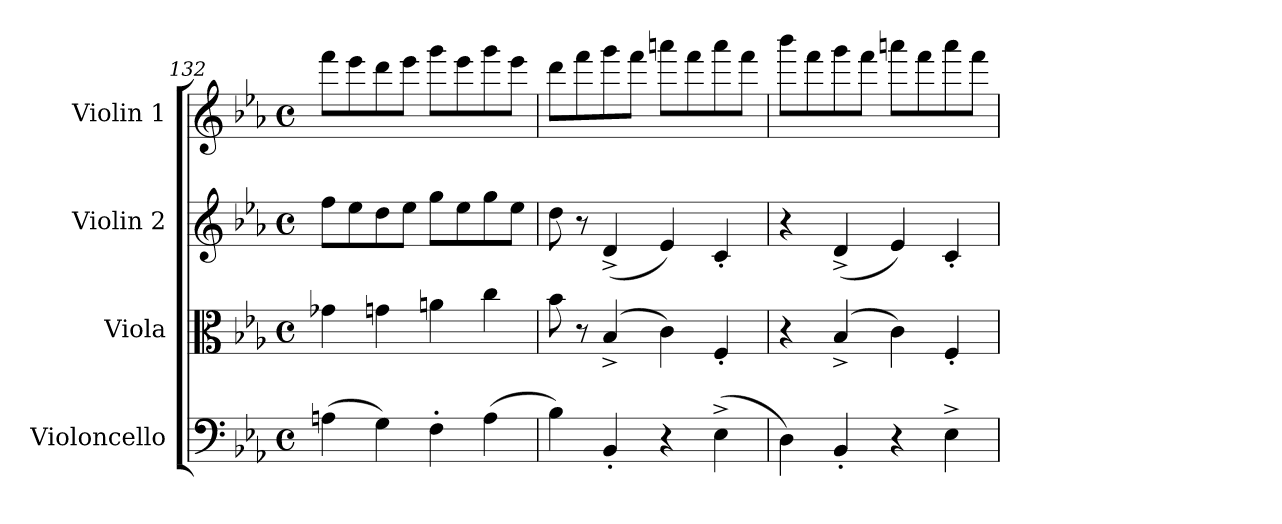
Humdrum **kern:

**kern	**kern	**kern	**kern
*part4	*part3	*part2	*part1
*staff4	*staff3	*staff2	*staff1
*I"Violoncello	*I"Viola	*I"Violin 2	*I"Violin 1
*I'Vc	*I'Vla	*I'Vln	*I'Vln
*clefF4	*clefC3	*clefG2	*clefG2
*k[b-e-a-]	*k[b-e-a-]	*k[b-e-a-]	*k[b-e-a-]
*M4/4	*M4/4	*M4/4	*M4/4
*met(c)	*met(c)	*met(c)	*met(c)
=132	=132	=132	=132
(4An\	4g-X\	8ff\L	8fff\L
.	.	8ee-\	8eee-\
4G\)	4gn\	8dd\	8ddd\
.	.	8ee-\J	8eee-\J
4F'\	4an\	8gg\L	8ggg\L
.	.	8ee-\	8eee-\
(4A\	4cc\	8gg\	8ggg\
.	.	8ee-\J	8eee-\J
=133	=133	=133	=133
4B-\)	8b-\	8dd\	8ddd\L
.	8r	8r	8fff\
4BB-'/	(4B-^/	(4d^/	8ggg\
.	.	.	8fff\J
4r	4c\)	4e-/)	8aaan\L
.	.	.	8fff\
(4E-^\	4F'/	4c'/	8aaa\
.	.	.	8fff\J
!!LO:LB:g=z
=134	=134	=134	=134
4D\)	4r	4r	8bbb-\L
.	.	.	8fff\
4BB-'/	(4B-^/	(4d^/	8ggg\
.	.	.	8fff\J
4r	4c\)	4e-/)	8aaan\L
.	.	.	8fff\
4E-^\	4F'/	4c'/	8aaa\
.	.	.	8fff\J
=	=	=	=
*-	*-	*-	*-
